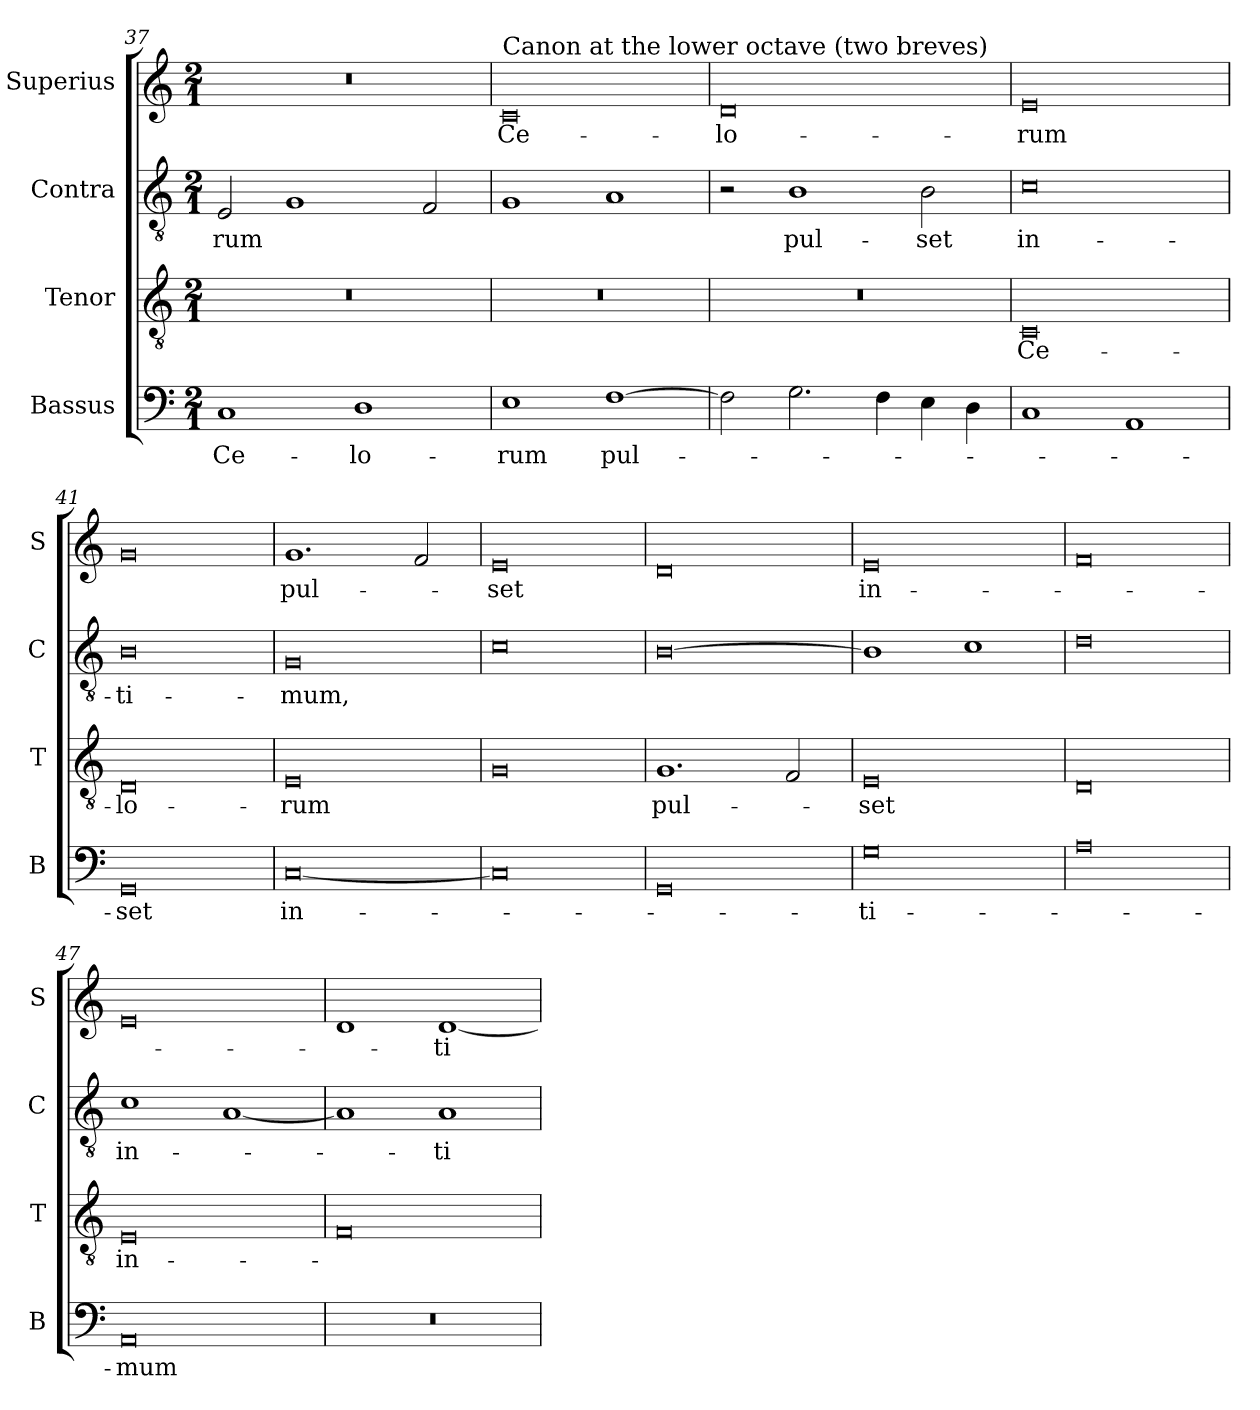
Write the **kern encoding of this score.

**kern	**text	**kern	**text	**kern	**text	**kern	**text
*part4	*part4	*part3	*part3	*part2	*part2	*part1	*part1
*staff4	*staff4	*staff3	*staff3	*staff2	*staff2	*staff1	*staff1
*I"Bassus	*	*I"Tenor	*	*I"Contra	*	*I"Superius	*
*I'B	*	*I'T	*	*I'C	*	*I'S	*
*clefF4	*	*clefGv2	*	*clefGv2	*	*clefG2	*
*k[]	*	*k[]	*	*k[]	*	*k[]	*
*M2/1	*	*M2/1	*	*M2/1	*	*M2/1	*
=37	=37	=37	=37	=37	=37	=37	=37
1C	Ce-	0r	.	2E/	-rum	0r	.
.	.	.	.	1G	.	.	.
1D	-lo-	.	.	.	.	.	.
.	.	.	.	2F/	.	.	.
=38	=38	=38	=38	=38	=38	=38	=38
!	!	!	!	!	!	!LO:TX:a:t=Canon at the lower octave (two breves)	!
1E	-rum	0r	.	1G	.	0c	Ce-
[1F	pul-	.	.	1A	.	.	.
=39	=39	=39	=39	=39	=39	=39	=39
2F\]	.	0r	.	2r	.	0d	-lo-
2.G\	.	.	.	1B	pul-	.	.
4F\	.	.	.	.	.	.	.
4E\	.	.	.	2B\	-set	.	.
4D\	.	.	.	.	.	.	.
=40	=40	=40	=40	=40	=40	=40	=40
1C	.	0C	Ce-	0c	in-	0e	-rum
1AA	.	.	.	.	.	.	.
=41	=41	=41	=41	=41	=41	=41	=41
0GG	-set	0D	-lo-	0B	-ti-	0g	.
=42	=42	=42	=42	=42	=42	=42	=42
[0C	in-	0E	-rum	0G	-mum,	1.g	pul-
.	.	.	.	.	.	2f/	.
=43	=43	=43	=43	=43	=43	=43	=43
0C]	.	0G	.	0c	.	0e	-set
=44	=44	=44	=44	=44	=44	=44	=44
0GG	.	1.G	pul-	[0B	.	0d	.
.	.	2F/	.	.	.	.	.
=45	=45	=45	=45	=45	=45	=45	=45
0G	-ti-	0E	-set	1B]	.	0e	in-
.	.	.	.	1c	.	.	.
=46	=46	=46	=46	=46	=46	=46	=46
0A	.	0D	.	0d	.	0f	.
=47	=47	=47	=47	=47	=47	=47	=47
0AA	-mum	0E	in-	1c	in-	0e	.
.	.	.	.	[1A	.	.	.
=48	=48	=48	=48	=48	=48	=48	=48
0r	.	0F	.	1A]	.	1d	.
.	.	.	.	1A	-ti-	[1d	-ti-
=	=	=	=	=	=	=	=
*-	*-	*-	*-	*-	*-	*-	*-
